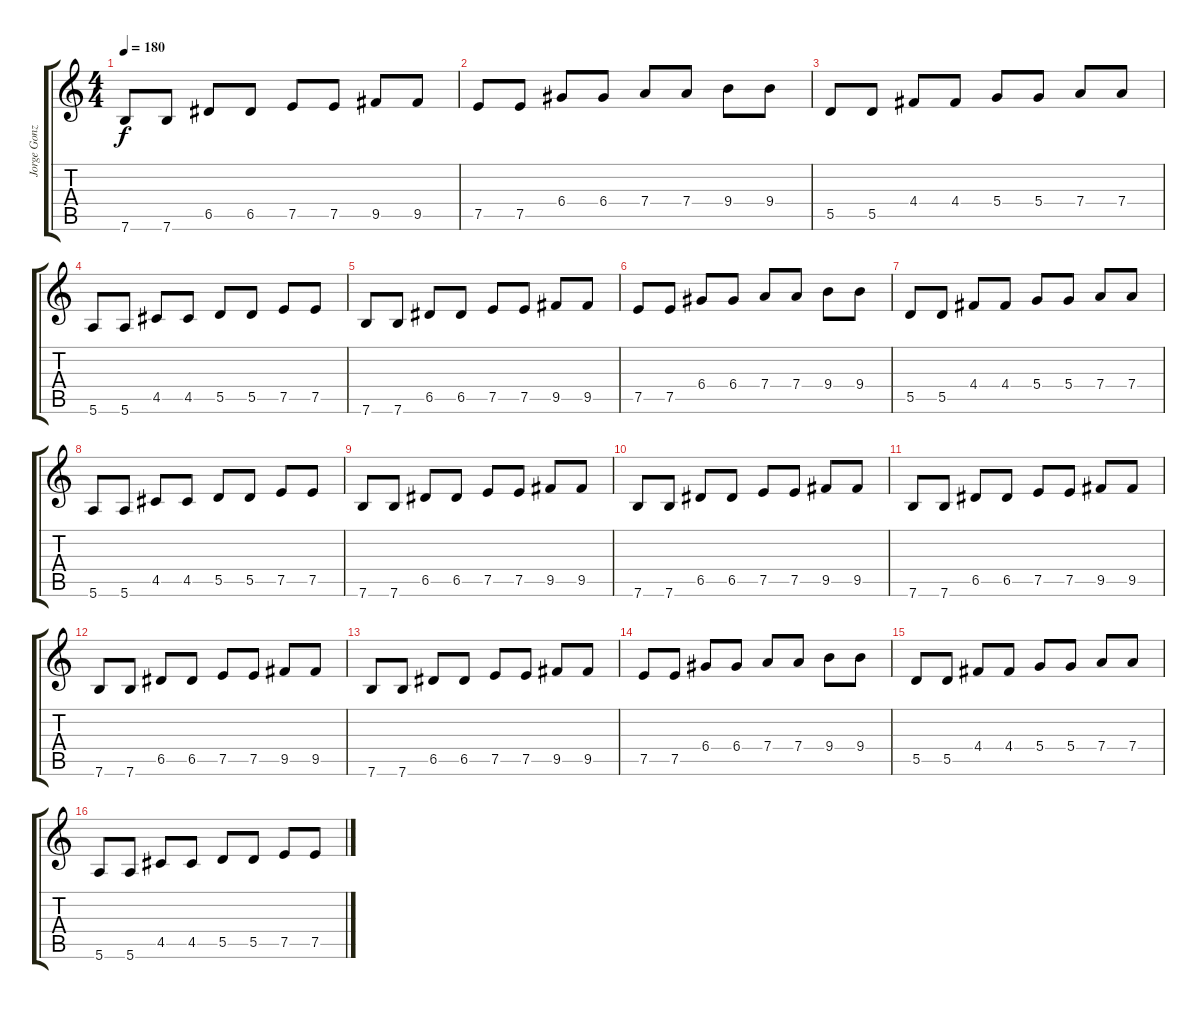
\track ("Jorge Gonzalez" "Jorge Gonz") {instrument electricbassfinger}
\staff {score tabs}
\tuning (E4 B3 G3 D3 A2 E2) {hide}
\ts (4 4)
\tempo 180
\clef g2
\ks c
7.6.8{dy f} 7.6.8 6.5.8 6.5.8 7.5.8 7.5.8 9.5.8 9.5.8 |
7.5.8 7.5.8 6.4.8 6.4.8 7.4.8 7.4.8 9.4.8 9.4.8 |
5.5.8 5.5.8 4.4.8 4.4.8 5.4.8 5.4.8 7.4.8 7.4.8 |
5.6.8 5.6.8 4.5.8 4.5.8 5.5.8 5.5.8 7.5.8 7.5.8 |
7.6.8 7.6.8 6.5.8 6.5.8 7.5.8 7.5.8 9.5.8 9.5.8 |
7.5.8 7.5.8 6.4.8 6.4.8 7.4.8 7.4.8 9.4.8 9.4.8 |
5.5.8 5.5.8 4.4.8 4.4.8 5.4.8 5.4.8 7.4.8 7.4.8 |
5.6.8 5.6.8 4.5.8 4.5.8 5.5.8 5.5.8 7.5.8 7.5.8 |
7.6.8 7.6.8 6.5.8 6.5.8 7.5.8 7.5.8 9.5.8 9.5.8 |
7.6.8 7.6.8 6.5.8 6.5.8 7.5.8 7.5.8 9.5.8 9.5.8 |
7.6.8 7.6.8 6.5.8 6.5.8 7.5.8 7.5.8 9.5.8 9.5.8 |
7.6.8 7.6.8 6.5.8 6.5.8 7.5.8 7.5.8 9.5.8 9.5.8 |
7.6.8 7.6.8 6.5.8 6.5.8 7.5.8 7.5.8 9.5.8 9.5.8 |
7.5.8 7.5.8 6.4.8 6.4.8 7.4.8 7.4.8 9.4.8 9.4.8 |
5.5.8 5.5.8 4.4.8 4.4.8 5.4.8 5.4.8 7.4.8 7.4.8 |
5.6.8 5.6.8 4.5.8 4.5.8 5.5.8 5.5.8 7.5.8 7.5.8
